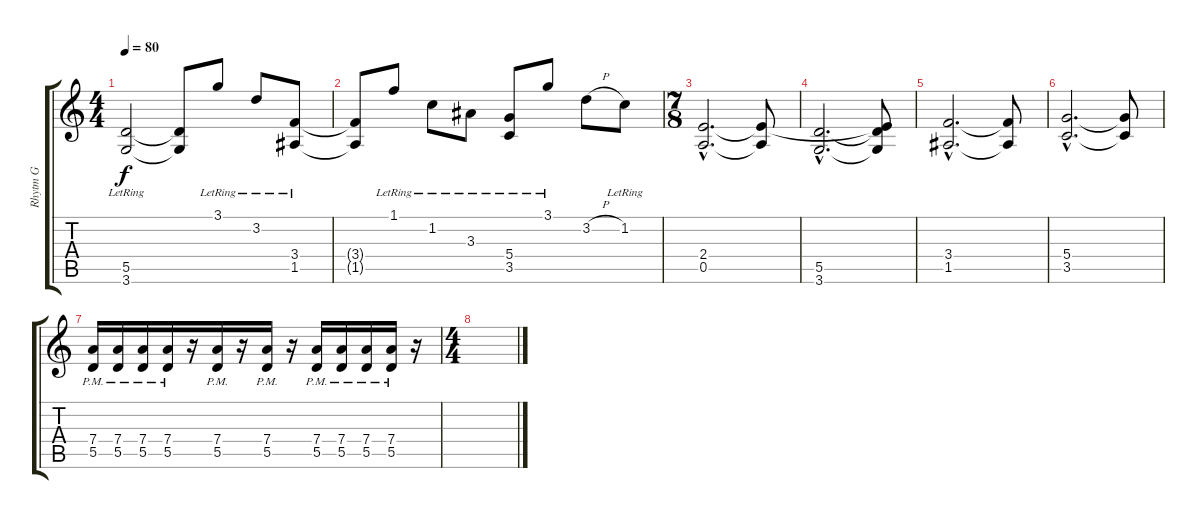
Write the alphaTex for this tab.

\track ("Rhytm G" "Rhytm G") {instrument distortionguitar}
\staff {score tabs}
\tuning (E4 B3 G3 D3 A2 E2) {hide}
\ts (4 4)
\tempo 80
\clef g2
\ks c
(5.5{lr} 3.6{lr}).2{dy f} (5.5{t} 3.6{t}).8 3.1{lr}.8 3.2{lr}.8 (3.4{lr} 1.5{lr}).8 |
(3.4{t} 1.5{t}).8 1.1{lr}.8 1.2{lr}.8 3.3{lr}.8 (5.4{lr} 3.5{lr}).8 3.1{lr}.8 3.2{h}.8 1.2{lr}.8 |
\ts (7 8)
(2.4{hac} 0.5{hac}).2{d} (2.4{t} 0.5{t}).8 |
(5.5{hac} 3.6{hac}).2{d} (2.4{t} 5.5{t} 3.6{t}).8 |
(3.4{hac} 1.5{hac}).2{d} (3.4{t} 1.5{t}).8 |
(5.4{hac} 3.5{hac}).2{d} (5.4{t} 3.5{t}).8 |
(7.4{pm} 5.5{pm}).16 (7.4{pm} 5.5{pm}).16 (7.4{pm} 5.5{pm}).16 (7.4{pm} 5.5{pm}).16 r.16 (7.4{pm} 5.5{pm}).16 r.16 (7.4{pm} 5.5{pm}).16 r.16 (7.4{pm} 5.5{pm}).16 (7.4{pm} 5.5{pm}).16 (7.4{pm} 5.5{pm}).16 (7.4{pm} 5.5{pm}).16 r.16 |
\ts (4 4)
